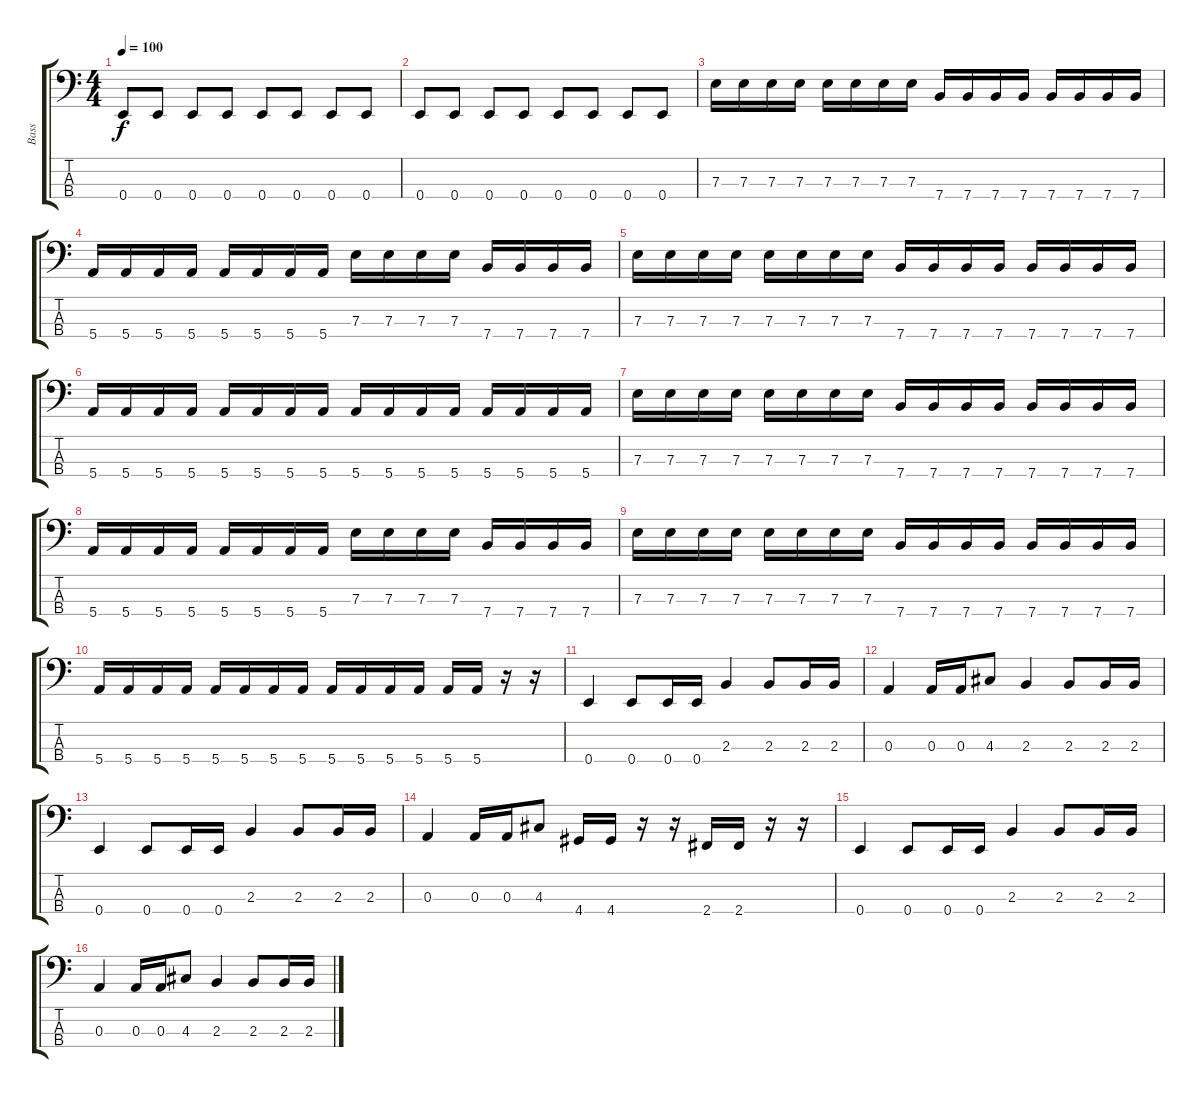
\track ("Bass" "Bass") {instrument electricbasspick}
\staff {score tabs}
\tuning (G2 D2 A1 E1) {hide}
\ts (4 4)
\tempo 100
\clef f4
\ks c
0.4.8{dy f} 0.4.8 0.4.8 0.4.8 0.4.8 0.4.8 0.4.8 0.4.8 |
0.4.8 0.4.8 0.4.8 0.4.8 0.4.8 0.4.8 0.4.8 0.4.8 |
7.3.16 7.3.16 7.3.16 7.3.16 7.3.16 7.3.16 7.3.16 7.3.16 7.4.16 7.4.16 7.4.16 7.4.16 7.4.16 7.4.16 7.4.16 7.4.16 |
5.4.16 5.4.16 5.4.16 5.4.16 5.4.16 5.4.16 5.4.16 5.4.16 7.3.16 7.3.16 7.3.16 7.3.16 7.4.16 7.4.16 7.4.16 7.4.16 |
7.3.16 7.3.16 7.3.16 7.3.16 7.3.16 7.3.16 7.3.16 7.3.16 7.4.16 7.4.16 7.4.16 7.4.16 7.4.16 7.4.16 7.4.16 7.4.16 |
5.4.16 5.4.16 5.4.16 5.4.16 5.4.16 5.4.16 5.4.16 5.4.16 5.4.16 5.4.16 5.4.16 5.4.16 5.4.16 5.4.16 5.4.16 5.4.16 |
7.3.16 7.3.16 7.3.16 7.3.16 7.3.16 7.3.16 7.3.16 7.3.16 7.4.16 7.4.16 7.4.16 7.4.16 7.4.16 7.4.16 7.4.16 7.4.16 |
5.4.16 5.4.16 5.4.16 5.4.16 5.4.16 5.4.16 5.4.16 5.4.16 7.3.16 7.3.16 7.3.16 7.3.16 7.4.16 7.4.16 7.4.16 7.4.16 |
7.3.16 7.3.16 7.3.16 7.3.16 7.3.16 7.3.16 7.3.16 7.3.16 7.4.16 7.4.16 7.4.16 7.4.16 7.4.16 7.4.16 7.4.16 7.4.16 |
5.4.16 5.4.16 5.4.16 5.4.16 5.4.16 5.4.16 5.4.16 5.4.16 5.4.16 5.4.16 5.4.16 5.4.16 5.4.16 5.4.16 r.16 r.16 |
0.4.4 0.4.8 0.4.16 0.4.16 2.3.4 2.3.8 2.3.16 2.3.16 |
0.3.4 0.3.16 0.3.16 4.3.8 2.3.4 2.3.8 2.3.16 2.3.16 |
0.4.4 0.4.8 0.4.16 0.4.16 2.3.4 2.3.8 2.3.16 2.3.16 |
0.3.4 0.3.16 0.3.16 4.3.8 4.4.16 4.4.16 r.16 r.16 2.4.16 2.4.16 r.16 r.16 |
0.4.4 0.4.8 0.4.16 0.4.16 2.3.4 2.3.8 2.3.16 2.3.16 |
0.3.4 0.3.16 0.3.16 4.3.8 2.3.4 2.3.8 2.3.16 2.3.16
